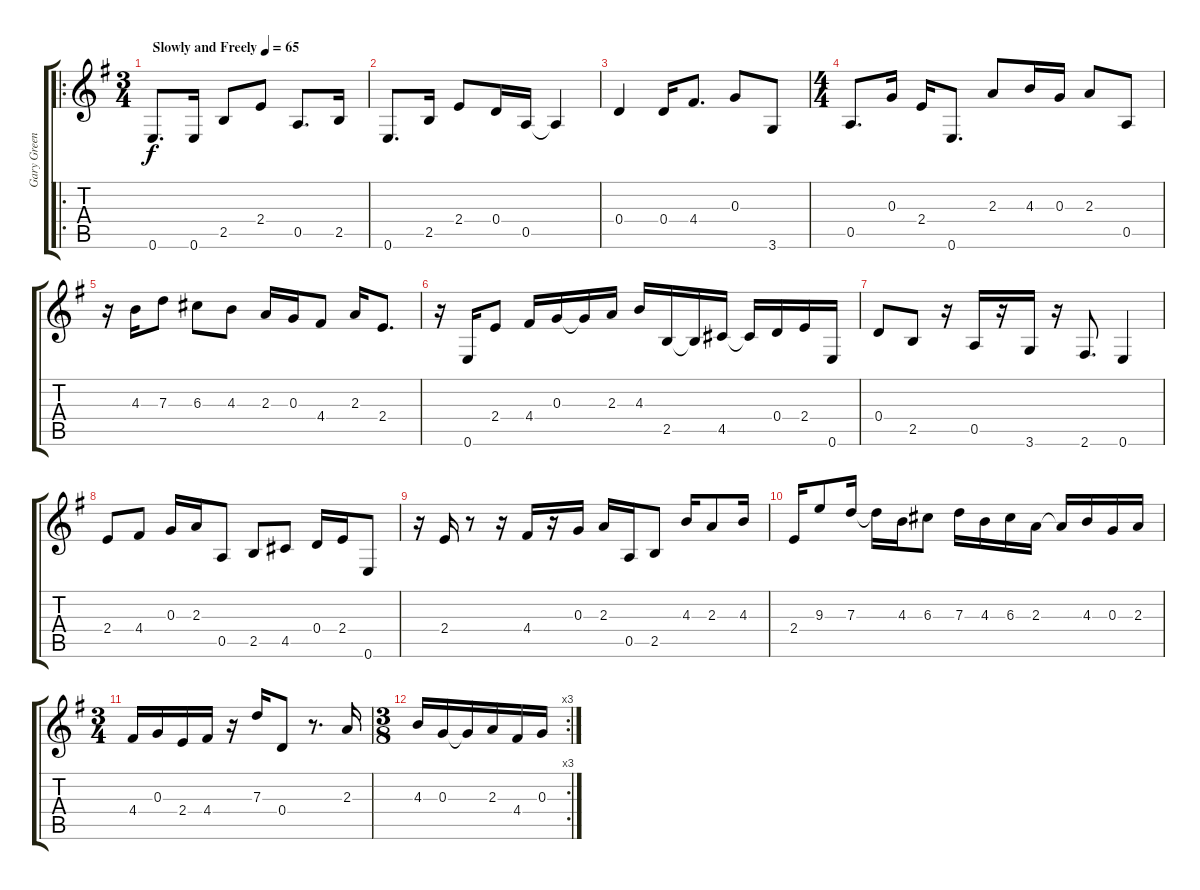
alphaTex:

\track ("Gary Green - Guitar 1" "Gary Green") {instrument distortionguitar}
\staff {score tabs}
\tuning (E4 B3 G3 D3 A2 E2) {hide}
\ro
\ts (3 4)
\tempo (65 "Slowly and Freely")
\clef g2
\ks g
0.6.8{d dy f instrument distortionguitar} 0.6.16 2.5.8 2.4.8 0.5.8{d} 2.5.16 |
0.6.8{d} 2.5.16 2.4.8 0.4.16 0.5.16 0.5{t}.4 |
0.4.4 0.4.16 4.4.8{d} 0.3.8 3.6.8 |
\ts (4 4)
0.5.8{d} 0.3.16 2.4.16 0.6.8{d} 2.3.8 4.3.16 0.3.16 2.3.8 0.5.8 |
r.16 4.3.16 7.3.8 6.3.8 4.3.8 2.3.16 0.3.16 4.4.8 2.3.16 2.4.8{d} |
r.16 0.6.16 2.4.8 4.4.16 0.3.16 0.3{t}.16 2.3.16 4.3.16 2.5.16 2.5{t}.16 4.5.16 4.5{t}.16 0.4.16 2.4.16 0.6.16 |
0.4.8 2.5.8 r.16 0.5.16 r.16 3.6.16 r.16 2.6.8{d} 0.6.4 |
2.4.8 4.4.8 0.3.16 2.3.16 0.5.8 2.5.8 4.5.8 0.4.16 2.4.16 0.6.8 |
r.16 2.4.16 r.8 r.16 4.4.16 r.16 0.3.16 2.3.16 0.5.16 2.5.8 4.3.16 2.3.8 4.3.16 |
2.4.16 9.3.8 7.3.16 7.3{t}.16 4.3.16 6.3.8 7.3.16 4.3.16 6.3.16 2.3.16 2.3{t}.16 4.3.16 0.3.16 2.3.16 |
\ts (3 4)
4.4.16 0.3.16 2.4.16 4.4.16 r.16 7.3.16 0.4.8 r.8{d} 2.3.16 |
\rc 3
\ts (3 8)
4.3.16 0.3.16 0.3{t}.16 2.3.16 4.4.16 0.3.16
